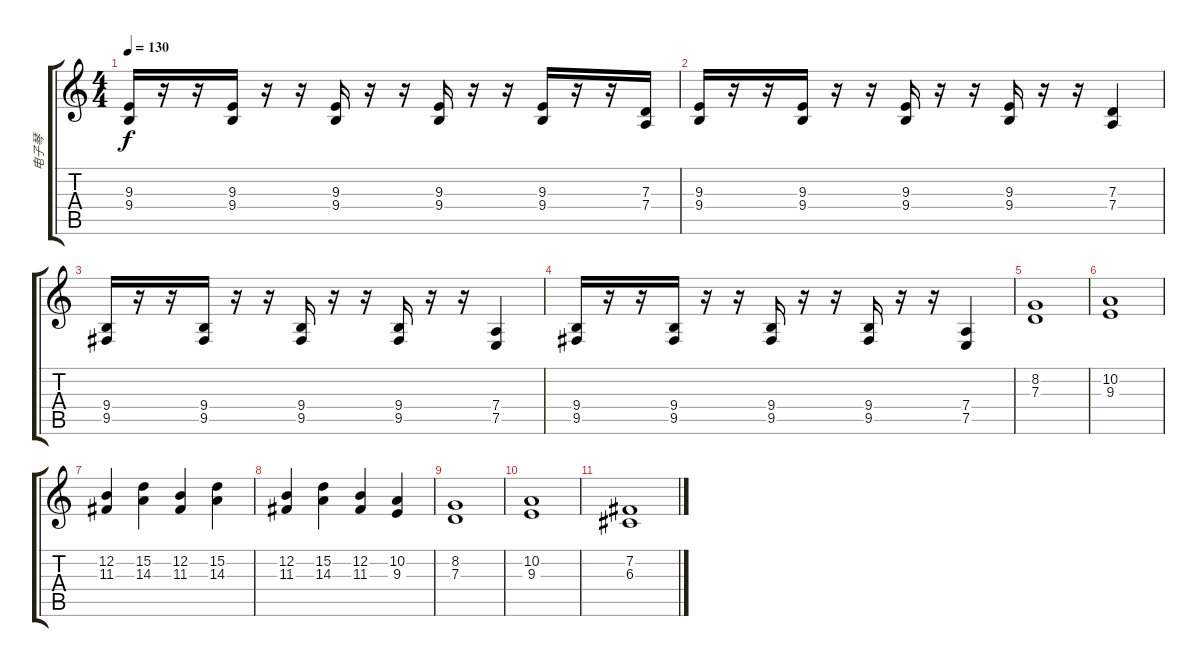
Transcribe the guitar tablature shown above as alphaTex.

\track ("电子琴" "电子琴") {instrument churchorgan}
\staff {score tabs}
\tuning (E4 B3 G3 D3 A2 E2) {hide}
\ts (4 4)
\tempo 130
\clef g2
\ks c
(9.3 9.4).16{dy f} r.16 r.16 (9.3 9.4).16 r.16 r.16 (9.3 9.4).16 r.16 r.16 (9.3 9.4).16 r.16 r.16 (9.3 9.4).16 r.16 r.16 (7.3 7.4).16 |
(9.3 9.4).16 r.16 r.16 (9.3 9.4).16 r.16 r.16 (9.3 9.4).16 r.16 r.16 (9.3 9.4).16 r.16 r.16 (7.3 7.4).4 |
(9.4 9.5).16 r.16 r.16 (9.4 9.5).16 r.16 r.16 (9.4 9.5).16 r.16 r.16 (9.4 9.5).16 r.16 r.16 (7.4 7.5).4 |
(9.4 9.5).16 r.16 r.16 (9.4 9.5).16 r.16 r.16 (9.4 9.5).16 r.16 r.16 (9.4 9.5).16 r.16 r.16 (7.4 7.5).4 |
(8.2 7.3).1 |
(10.2 9.3).1 |
(12.2 11.3).4 (15.2 14.3).4 (12.2 11.3).4 (15.2 14.3).4 |
(12.2 11.3).4 (15.2 14.3).4 (12.2 11.3).4 (10.2 9.3).4 |
(8.2 7.3).1 |
(10.2 9.3).1 |
(7.2 6.3).1
